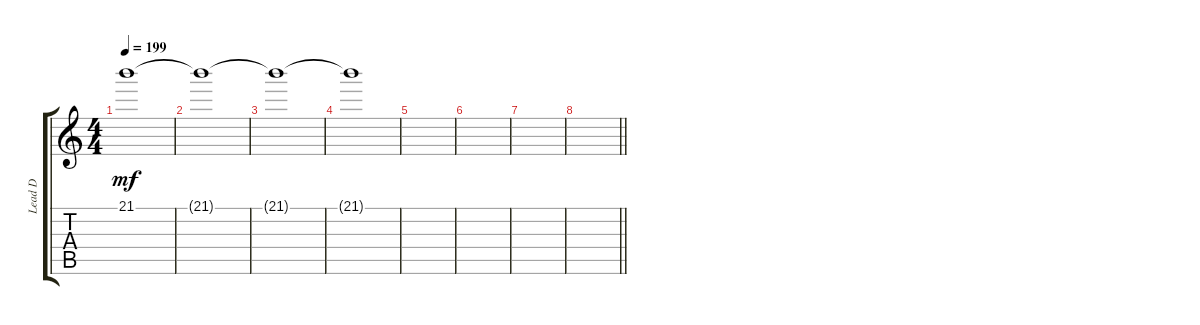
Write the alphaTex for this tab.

\track ("Lead D" "Lead D") {instrument distortionguitar}
\staff {score tabs}
\tuning (D4 A3 F3 C3 G2 D2) {hide}
\ts (4 4)
\tempo 199
\clef g2
\ks c
21.1.1{dy mf} |
21.1{t}.1 |
21.1{t}.1 |
21.1{t}.1 |
|
|
|
\barLineRight lightlight
